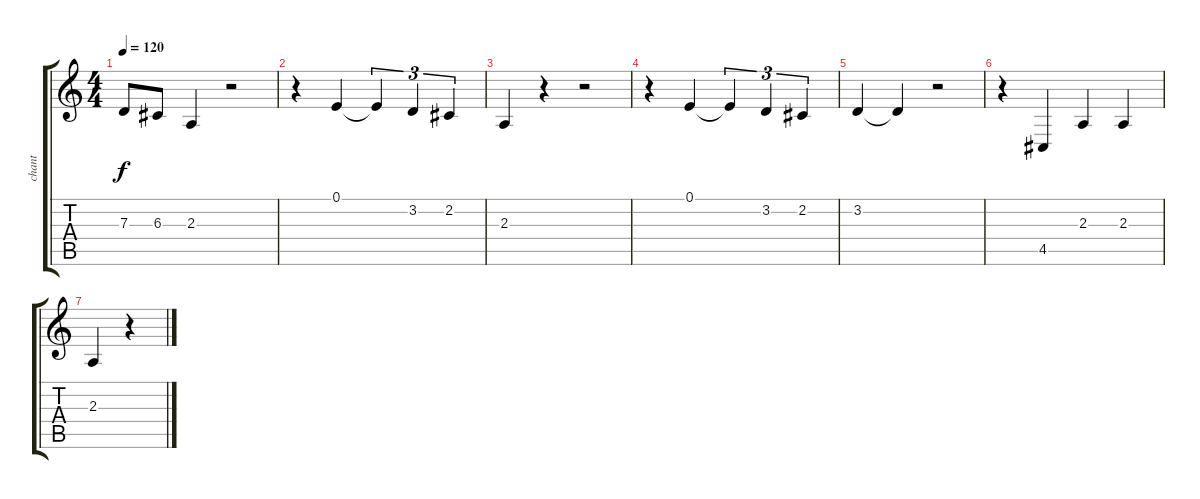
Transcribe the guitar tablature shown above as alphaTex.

\track ("chant" "chant") {instrument brightacousticpiano}
\staff {score tabs}
\tuning (E4 B3 G3 D3 A2 E2) {hide}
\ts (4 4)
\tempo 120
\clef g2
\ks c
7.3.8{dy f} 6.3.8 2.3.4 r.2 |
r.4 0.1.4 0.1{t}.4{tu (3 2)} 3.2.4{tu (3 2)} 2.2.4{tu (3 2)} |
2.3.4 r.4 r.2 |
r.4 0.1.4 0.1{t}.4{tu (3 2)} 3.2.4{tu (3 2)} 2.2.4{tu (3 2)} |
3.2.4 3.2{t}.4 r.2 |
r.4 4.5.4 2.3.4 2.3.4 |
2.3.4 r.4
